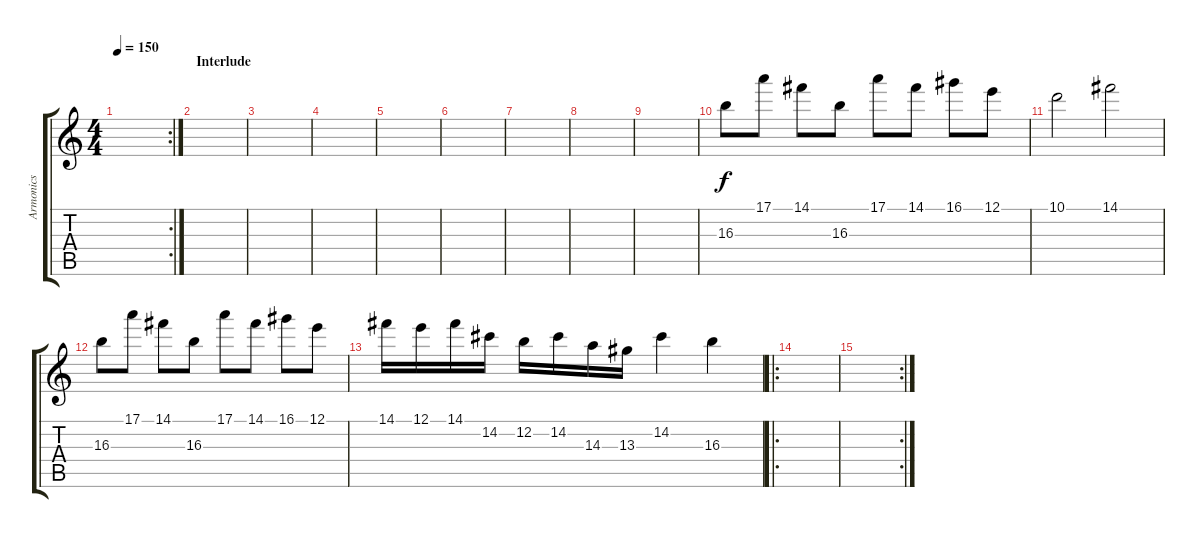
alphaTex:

\track ("Armonics" "Armonics") {instrument distortionguitar}
\staff {score tabs}
\tuning (E4 B3 G3 D3 A2 E2) {hide}
\rc 2
\ts (4 4)
\tempo 150
\clef g2
\ks c
|
\section ("" "Interlude")
|
|
|
|
|
|
|
|
16.3.8 17.1.8 14.1.8 16.3.8 17.1.8 14.1.8 16.1.8 12.1.8 |
10.1.2 14.1.2 |
16.3.8 17.1.8 14.1.8 16.3.8 17.1.8 14.1.8 16.1.8 12.1.8 |
14.1.16 12.1.16 14.1.16 14.2.16 12.2.16 14.2.16 14.3.16 13.3.16 14.2.4 16.3.4 |
\ro
|
\rc 2
